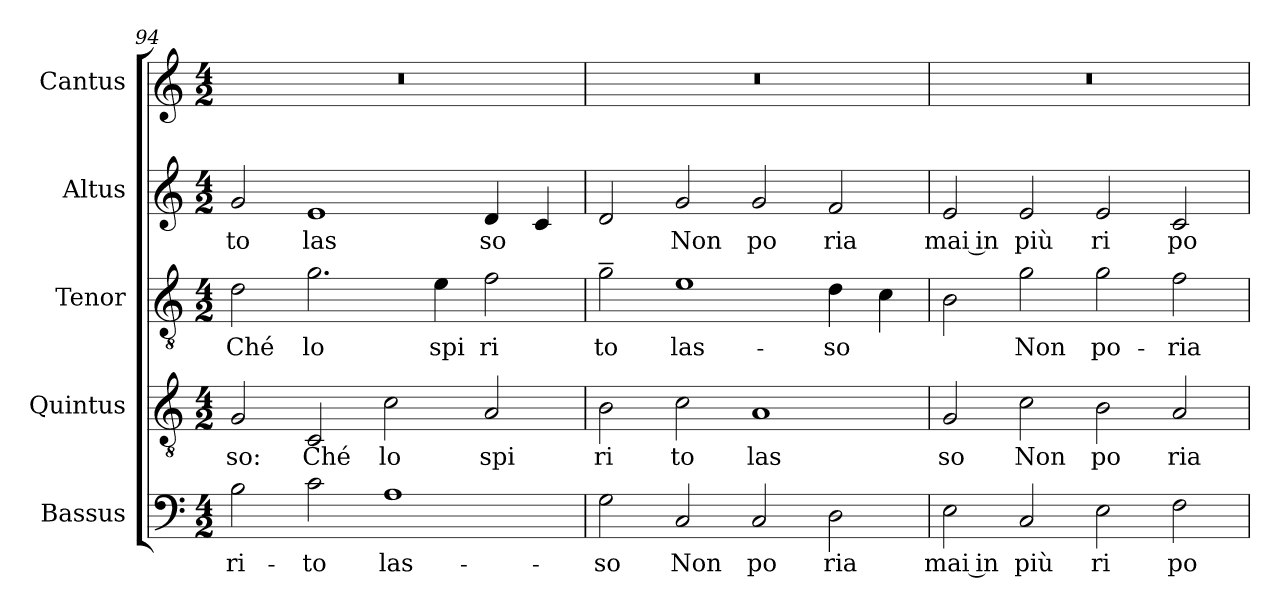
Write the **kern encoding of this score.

**kern	**text	**kern	**text	**kern	**text	**kern	**text	**kern
*part5	*part5	*part4	*part4	*part3	*part3	*part2	*part2	*part1
*staff5	*staff5	*staff4	*staff4	*staff3	*staff3	*staff2	*staff2	*staff1
*I"Bassus	*	*I"Quintus	*	*I"Tenor	*	*I"Altus	*	*I"Cantus
*I'Bassus	*	*I'Quintus	*	*I'Tenor	*	*I'Altus	*	*I'Cantus
*clefF4	*	*clefGv2	*	*clefGv2	*	*clefG2	*	*clefG2
*M4/2	*	*M4/2	*	*M4/2	*	*M4/2	*	*M4/2
=94	=94	=94	=94	=94	=94	=94	=94	=94
!	!LO:LY:b:cj	!	!LO:LY:b:cj	!	!LO:LY:b:cj	!	!LO:LY:b:cj	!
2B\	-ri-	2G/	so:	2d\	Ché	2g/	to	0r
!	!LO:LY:b:cj	!	!LO:LY:b:cj	!	!LO:LY:b:cj	!	!LO:LY:b:cj	!
2c\	-to	2C/	Ché	2.g\	lo	1e	las	.
!	!LO:LY:b:cj	!	!LO:LY:b:cj	!	!	!	!	!
1A	las-	2c\	lo	.	.	.	.	.
!	!	!	!	!	!LO:LY:b:cj	!	!	!
.	.	.	.	4e\	spi	.	.	.
!	!	!	!LO:LY:b:cj	!	!LO:LY:b:cj	!	!LO:LY:b:cj	!
.	.	2A/	spi	2f\	ri	4d/	so	.
.	.	.	.	.	.	4c>/	.	.
!!LO:LB:g=z
=95	=95	=95	=95	=95	=95	=95	=95	=95
!	!LO:LY:b:cj	!	!LO:LY:b:cj	!	!LO:LY:b:cj	!	!	!
2G\	-so	2B\	ri	2g~>\	to	2d/	.	0r
!	!LO:LY:b:cj	!	!LO:LY:b:cj	!	!LO:LY:b:cj	!	!LO:LY:b:cj	!
2C/	Non	2c\	to	1e	las-	2g/	Non	.
!	!LO:LY:b:cj	!	!LO:LY:b:cj	!	!	!	!LO:LY:b:cj	!
2C/	po	1A	las	.	.	2g/	po	.
!	!LO:LY:b:cj	!	!	!	!LO:LY:b:cj	!	!LO:LY:b:cj	!
2D\	ria	.	.	4d\	-so	2f/	ria	.
.	.	.	.	4c\	.	.	.	.
=96	=96	=96	=96	=96	=96	=96	=96	=96
!	!LO:LY:b:rj	!	!LO:LY:b:cj	!	!	!	!LO:LY:b:rj	!
2E\	mai in	2G/	so	2B\	.	2e/	mai in	0r
!	!LO:LY:b:cj	!	!LO:LY:b:cj	!	!LO:LY:b:cj	!	!LO:LY:b:cj	!
2C/	più	2c\	Non	2g\	Non	2e/	più	.
!	!LO:LY:b:cj	!	!LO:LY:b:cj	!	!LO:LY:b:cj	!	!LO:LY:b:cj	!
2E\	ri	2B\	po	2g\	po-	2e/	ri	.
!	!LO:LY:b:cj	!	!LO:LY:b:cj	!	!LO:LY:b:cj	!	!LO:LY:b:cj	!
2F\	po	2A/	ria	2f\	-ria	2c/	po	.
=	=	=	=	=	=	=	=	=
*-	*-	*-	*-	*-	*-	*-	*-	*-
